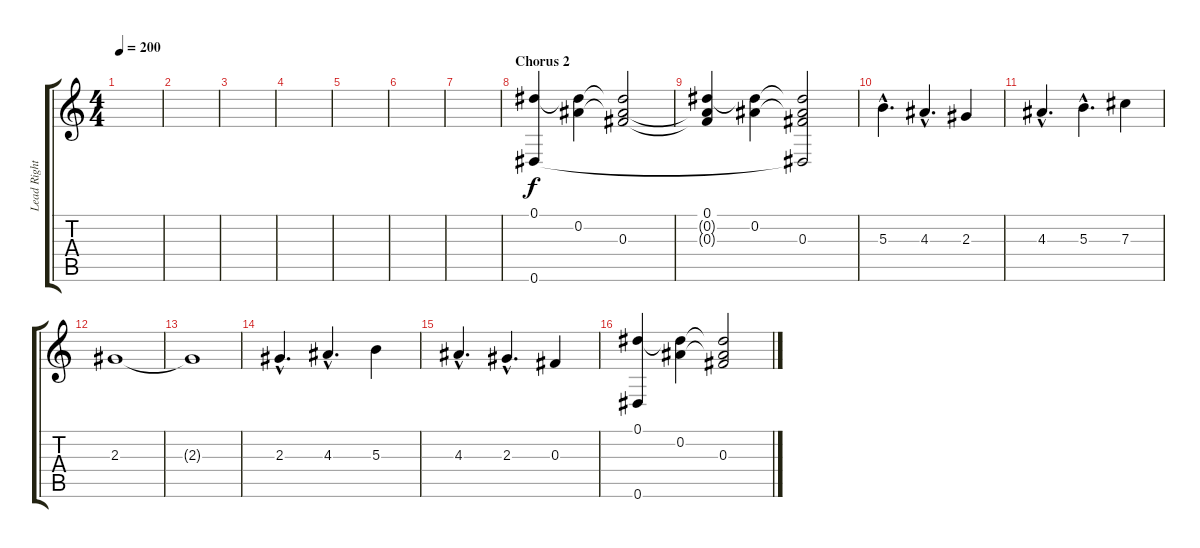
\track ("Lead Right" "Lead Right") {instrument distortionguitar}
\staff {score tabs}
\tuning (Eb4 Bb3 Gb3 Db3 Ab2 Eb2) {hide}
\ts (4 4)
\tempo 200
\clef g2
\ks c
|
|
|
|
|
|
|
\section ("" "Chorus 2")
(0.1 0.6).4 (0.1{t} 0.2).4 (0.1{t} 0.2{t} 0.3).2 |
(0.1 0.2{t} 0.3{t}).4 (0.1{t} 0.2).4 (0.1{t} 0.2{t} 0.3 0.6{t}).2 |
5.3{hac}.4{d} 4.3{hac}.4{d} 2.3.4 |
4.3{hac}.4{d} 5.3{hac}.4{d} 7.3.4 |
2.3.1 |
2.3{t}.1 |
2.3{hac}.4{d} 4.3{hac}.4{d} 5.3.4 |
4.3{hac}.4{d} 2.3{hac}.4{d} 0.3.4 |
(0.1 0.6).4 (0.1{t} 0.2).4 (0.1{t} 0.2{t} 0.3).2
